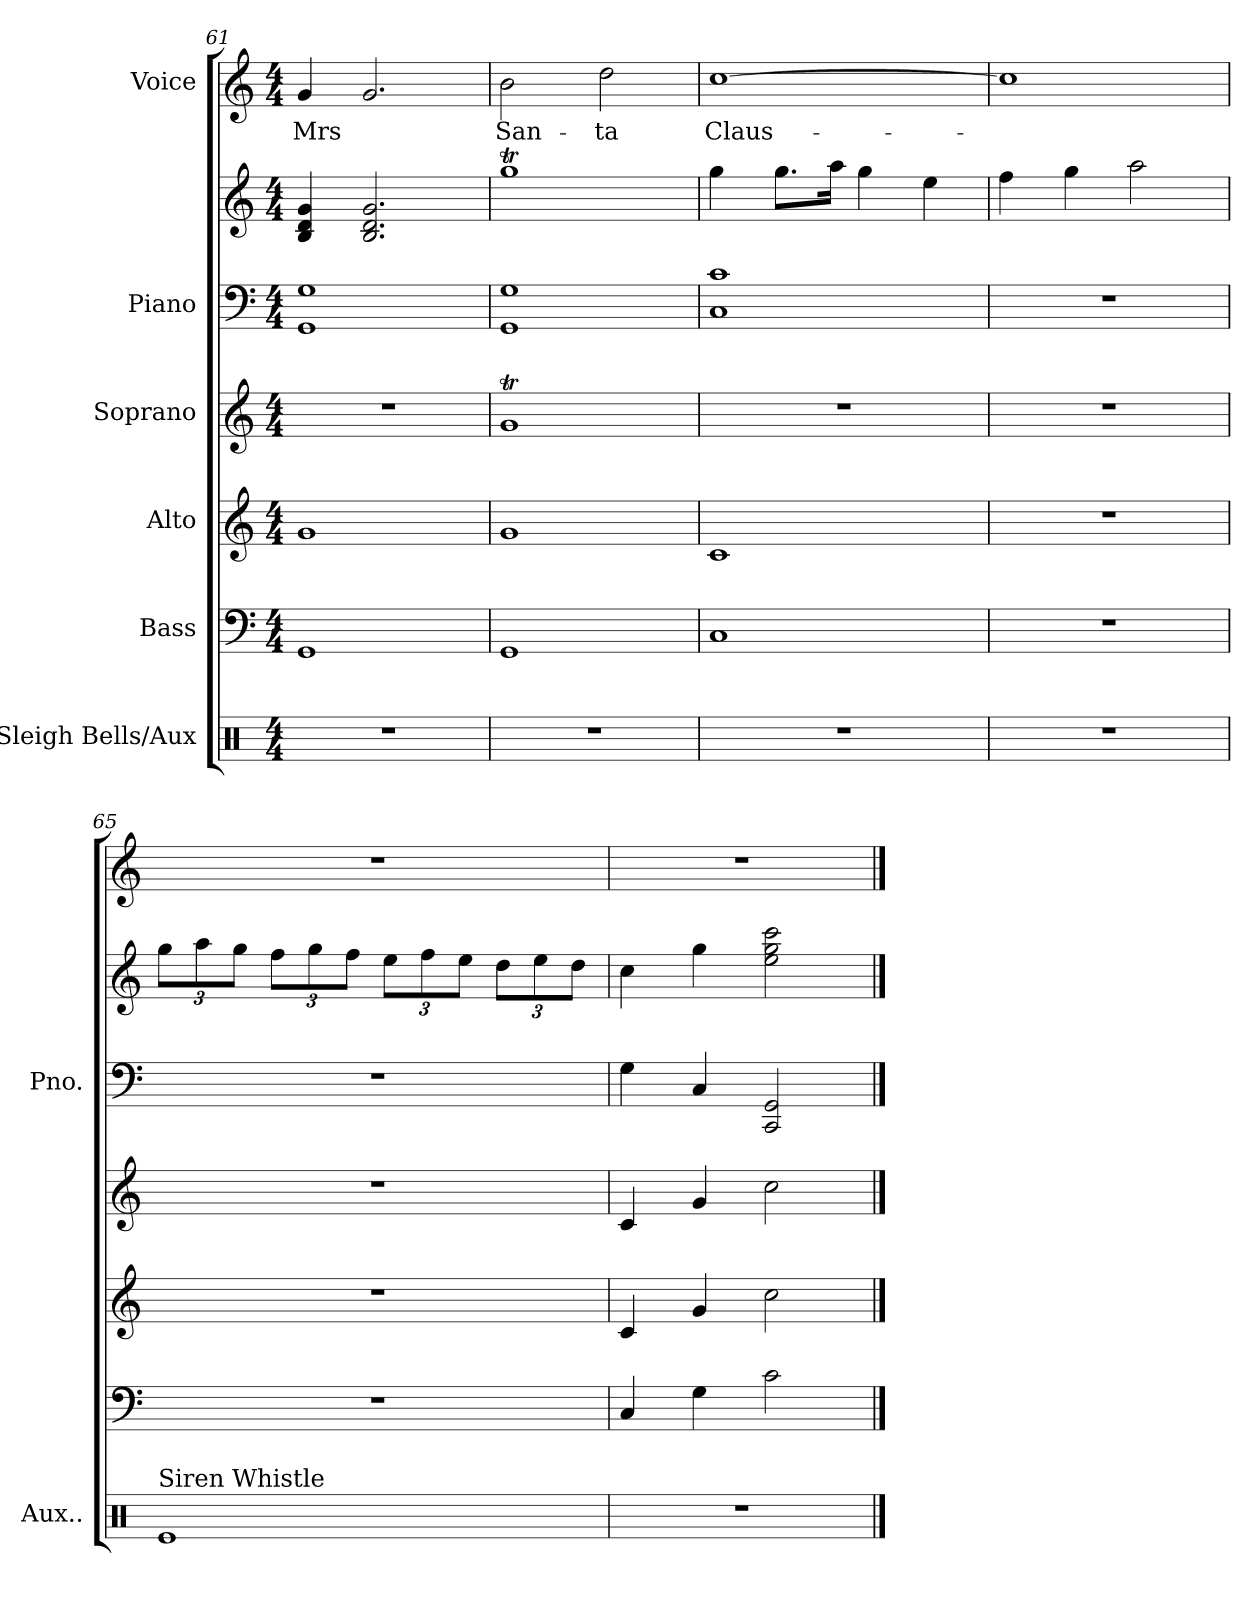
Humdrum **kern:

**kern	**kern	**kern	**kern	**kern	**kern	**kern	**text
*part6	*part5	*part4	*part3	*part2	*part2	*part1	*part1
*staff7	*staff6	*staff5	*staff4	*staff3	*staff2	*staff1	*staff1
*I"Sleigh Bells/Aux	*I"Bass	*I"Alto	*I"Soprano	*I"Piano	*	*I"Voice	*
*I'Aux..	*	*	*	*I'Pno.	*	*	*
*clefX	*clefF4	*clefG2	*clefG2	*clefF4	*clefG2	*clefG2	*
*	*	*	*ITrd-14c-24	*	*	*	*
*k[]	*k[]	*k[]	*k[]	*k[]	*k[]	*k[]	*
*M4/4	*M4/4	*M4/4	*M4/4	*M4/4	*M4/4	*M4/4	*
=61	=61	=61	=61	=61	=61	=61	=61
!	!	!	!	!	!	!	!LO:LY:b
1r	1GG	1g	1r	1GG 1G	4B/ 4d/ 4g/	4g/	Mrs
.	.	.	.	.	2.B/ 2.d/ 2.g/	2.g/	.
=62	=62	=62	=62	=62	=62	=62	=62
!	!	!	!	!	!	!	!LO:LY:b
1r	1GG	1g	1gggT<	1GG 1G	1ggT	2b\	San-
!	!	!	!	!	!	!	!LO:LY:b
.	.	.	.	.	.	2dd\	-ta
=63	=63	=63	=63	=63	=63	=63	=63
!	!	!	!	!	!	!	!LO:LY:b
1r	1C	1c	1r	1C 1c	4gg\	[1cc	Claus-
.	.	.	.	.	8.gg\L	.	.
.	.	.	.	.	16aa\Jk	.	.
.	.	.	.	.	4gg\	.	.
.	.	.	.	.	4ee\	.	.
=64	=64	=64	=64	=64	=64	=64	=64
1r	1r	1r	1r	1r	4ff\	1cc]	.
.	.	.	.	.	4gg\	.	.
.	.	.	.	.	2aa\	.	.
=65	=65	=65	=65	=65	=65	=65	=65
*	*	*	*	*	*Xbrackettup	*	*
!LO:TX:a:t=Siren Whistle	!	!	!	!	!	!	!
1Re	1r	1r	1r	1r	12gg\L	1r	.
.	.	.	.	.	12aa\	.	.
.	.	.	.	.	12gg\J	.	.
.	.	.	.	.	12ff\L	.	.
.	.	.	.	.	12gg\	.	.
.	.	.	.	.	12ff\J	.	.
.	.	.	.	.	12ee\L	.	.
.	.	.	.	.	12ff\	.	.
.	.	.	.	.	12ee\J	.	.
.	.	.	.	.	12dd\L	.	.
.	.	.	.	.	12ee\	.	.
.	.	.	.	.	12dd\J	.	.
=66	=66	=66	=66	=66	=66	=66	=66
1r	4C/	4c/	4ccc/	4G\	4cc\	1r	.
.	4G\	4g/	4ggg/	4C/	4gg\	.	.
.	2c\	2cc\	2cccc\	2CC/ 2GG/	2ee\ 2gg\ 2ccc\	.	.
==	==	==	==	==	==	==	==
*-	*-	*-	*-	*-	*-	*-	*-
